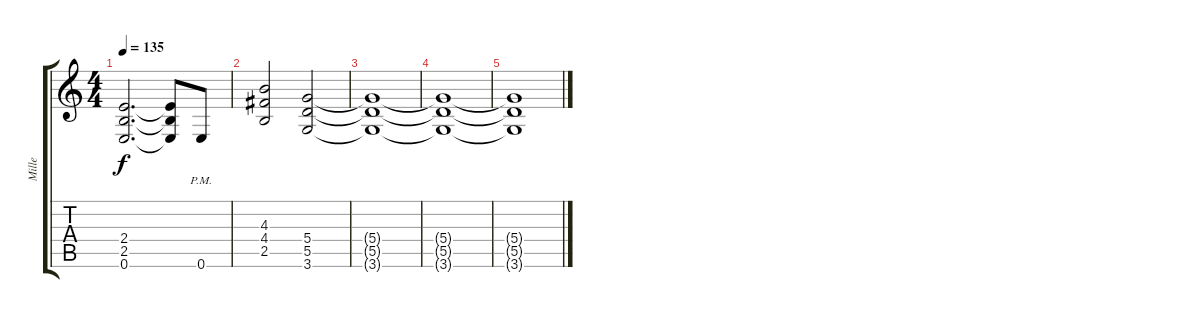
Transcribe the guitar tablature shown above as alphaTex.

\track ("Mille" "Mille") {instrument distortionguitar}
\staff {score tabs}
\tuning (E4 B3 G3 D3 A2 E2) {hide}
\ts (4 4)
\tempo 135
\clef g2
\ks c
(2.4 2.5 0.6).2{d dy f} (2.4{t} 2.5{t} 0.6{t}).8 0.6{pm}.8 |
(4.3 4.4 2.5).2 (5.4 5.5 3.6).2 |
(5.4{t} 5.5{t} 3.6{t}).1 |
(5.4{t} 5.5{t} 3.6{t}).1 |
(5.4{t} 5.5{t} 3.6{t}).1
